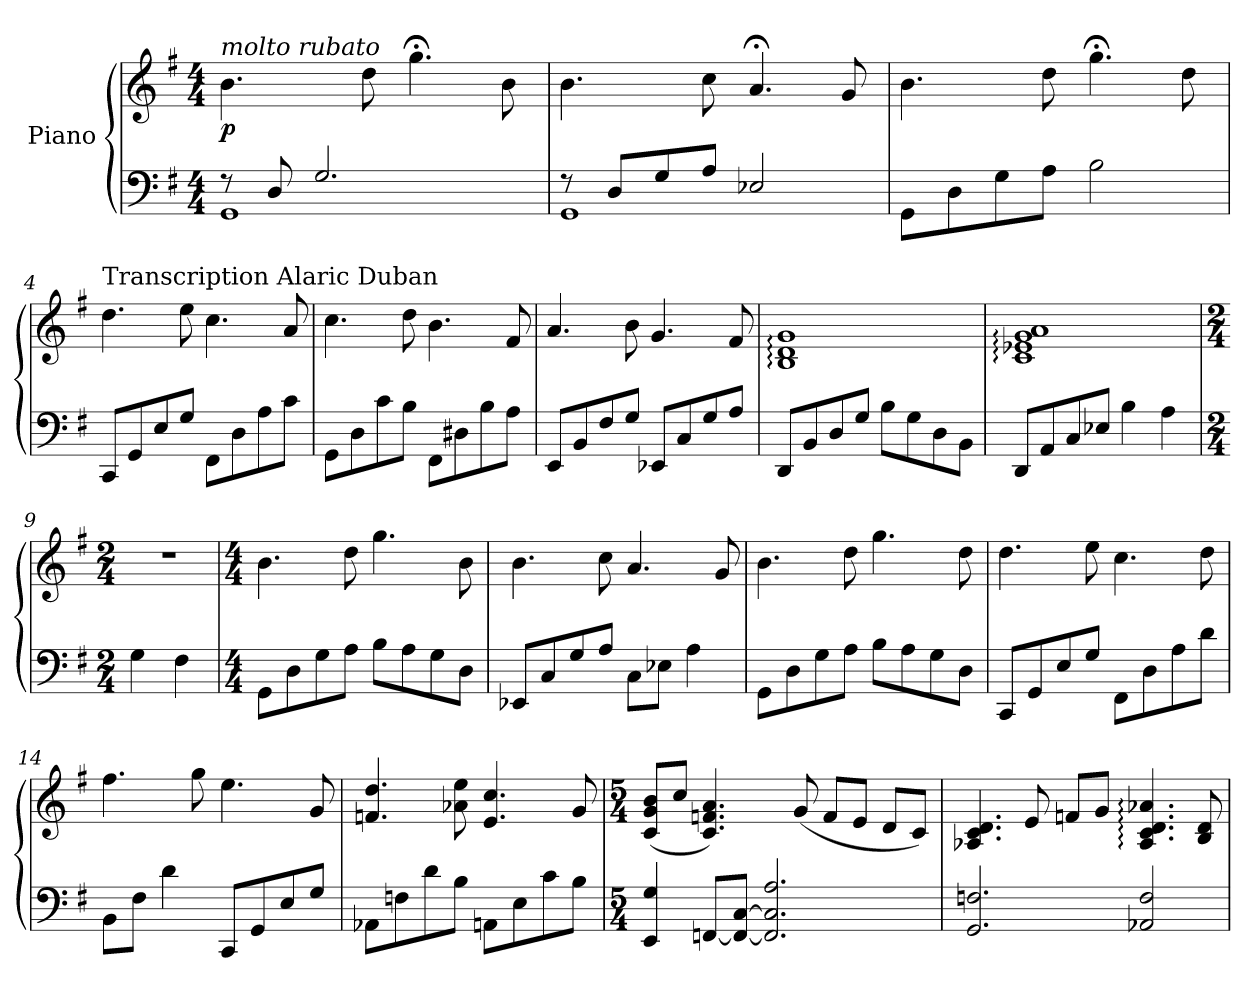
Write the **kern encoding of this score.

**kern	**kern	**dynam
*part1	*part1	*part1
*staff2	*staff1	*staff1/2
*I"Piano	*	*
*clefF4	*clefG2	*
*k[f#]	*k[f#]	*
*G:	*G:	*
*M4/4	*M4/4	*
*MM60	*MM60	*
=1	=1	=1
*^	*	*
!	!	!LO:TX:a:i:t=molto rubato	!
!	!	!	!LO:DY:b
8r	1GG<	4.b\	p
8D/	.	.	.
2.G/	.	.	.
.	.	8dd\	.
.	.	4.gg;<\	.
.	.	8b\	.
=2	=2	=2	=2
8r	1GG	4.b\	.
8D/L	.	.	.
8G/	.	.	.
8A/J	.	8cc\	.
2E-X/	.	4.a;</	.
.	.	8g/	.
*v	*v	*	*
=3	=3	=3
8GG\L	4.b\	.
8D<\	.	.
8G<\	.	.
8A<\J	8dd\	.
2B<\	4.gg;<\	.
.	8dd\	.
=4	=4	=4
!	!LO:TX:a:t=Transcription Alaric Duban	!
8CC/L	4.dd\	.
8GG</	.	.
8E</	.	.
8G</J	8ee\	.
8FF#\L	4.cc\	.
8D<\	.	.
8A<\	.	.
8c<\J	8a/	.
=5	=5	=5
8GG<\L	4.cc\	.
8D<\	.	.
8c\	.	.
8B\J	8dd\	.
8FF#\L	4.b\	.
8D#X<\	.	.
8B\	.	.
8A\J	8f#/	.
=6	=6	=6
8EE/L	4.a/	.
8BB</	.	.
8F#</	.	.
8G</J	8b\	.
8EE-X/L	4.g/	.
8C/	.	.
8G/	.	.
8A/J	8f#/	.
=7	=7	=7
8DD/L	1B: 1d: 1g:	.
8BB</	.	.
8D/	.	.
8G/J	.	.
8B\L	.	.
8G\	.	.
8D\	.	.
8BB\J	.	.
=8	=8	=8
8DD/L	1c: 1e-X: 1g: 1a:	.
8AA</	.	.
8C/	.	.
8E-X/J	.	.
4B\	.	.
4A\	.	.
=9	=9	=9
*M2/4	*M2/4	*
4G\	2r	.
4F#\	.	.
=10	=10	=10
*M4/4	*M4/4	*
*	*MM60	*
8GG\L	4.b\	.
8D<\	.	.
8G<\	.	.
8A<\J	8dd\	.
8B<\L	4.gg\	.
8A<\	.	.
8G<\	.	.
8D\J	8b\	.
=11	=11	=11
8EE-X/L	4.b\	.
8C/	.	.
8G/	.	.
8A/J	8cc\	.
8C\L	4.a/	.
8E-X\J	.	.
4A\	.	.
.	8g/	.
=12	=12	=12
8GG\L	4.b\	.
8D<\	.	.
8G<\	.	.
8A<\J	8dd\	.
8B<\L	4.gg\	.
8A<\	.	.
8G<\	.	.
8D\J	8dd\	.
=13	=13	=13
8CC/L	4.dd\	.
8GG/	.	.
8E/	.	.
8G/J	8ee\	.
8FF#\L	4.cc\	.
8D\	.	.
8A\	.	.
8d\J	8dd\	.
=14	=14	=14
8BB\L	4.ff#\	.
8F#\J	.	.
4d\	.	.
.	8gg\	.
8CC/L	4.ee\	.
8GG/	.	.
8E/	.	.
8G/J	8g/	.
=15	=15	=15
8AA-X\L	4.fn/ 4.dd/	.
8Fn\	.	.
8d\	.	.
8B\J	8a-X\ 8ee\	.
8AAn\L	4.e/ 4.cc/	.
8E\	.	.
8c\	.	.
8B\J	8g/	.
=16	=16	=16
*M5/4	*M5/4	*
4EE/ 4G/	(<8c/ 8g/ 8b/L	.
.	8cc/J	.
[8FFn/L	4.c/ 4.fn/ 4.a/)	.
8FF/_ [8C/J	.	.
2.FF/] 2.C/] 2.A/	.	.
.	(<8g/	.
.	8f/L	.
.	8e/J	.
.	8d/L	.
.	8c/J)	.
=17	=17	=17
2.GG/ 2.Fn/	4.A-X/ 4.c/ 4.d/	.
.	8e/	.
.	8fn/L	.
.	8g/J	.
2AA-X/ 2F/	4.A-/: 4.c/: 4.d/: 4.a-X/:	.
.	8B/ 8d/	.
=	=	=
*-	*-	*-
